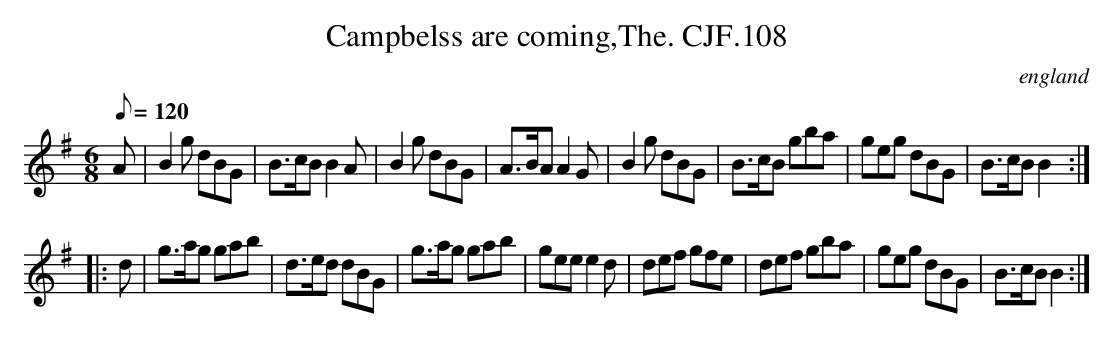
X:1
T:Campbelss are coming,The. CJF.108
O:england
M:6/8
L:1/8
Q:120
K:G
A|B2g dBG|B>cBB2A|B2g dBG|A>BAA2G|B2g dBG|B>cB gba|geg dBG|B>cBB2:|:
d|g>ag gab|d>ed dBG|g>ag gab|gee e2d|def gfe|def gba|geg dBG|B>cBB2:|]
